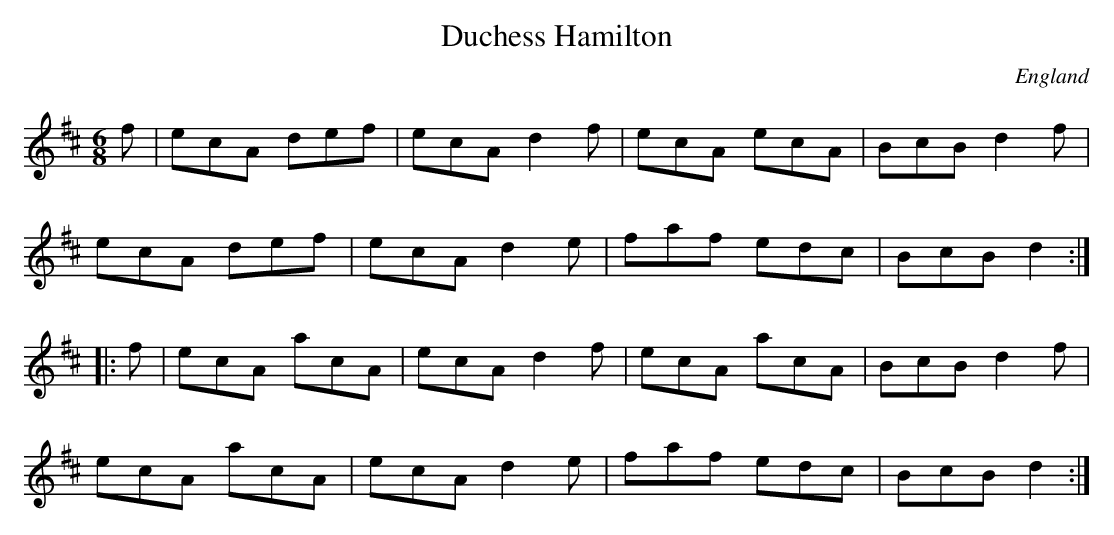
X:1
T:Duchess Hamilton
L:1/8
M:6/8
O:England
K:D
f | \
ecA def | ecA d2f | ecA ecA | BcB d2f |
ecA def | ecA d2e | faf edc | BcB d2 ::
f | \
ecA acA | ecA d2f | ecA acA | BcB d2f |
ecA acA | ecA d2e | faf edc | BcB d2 :|
